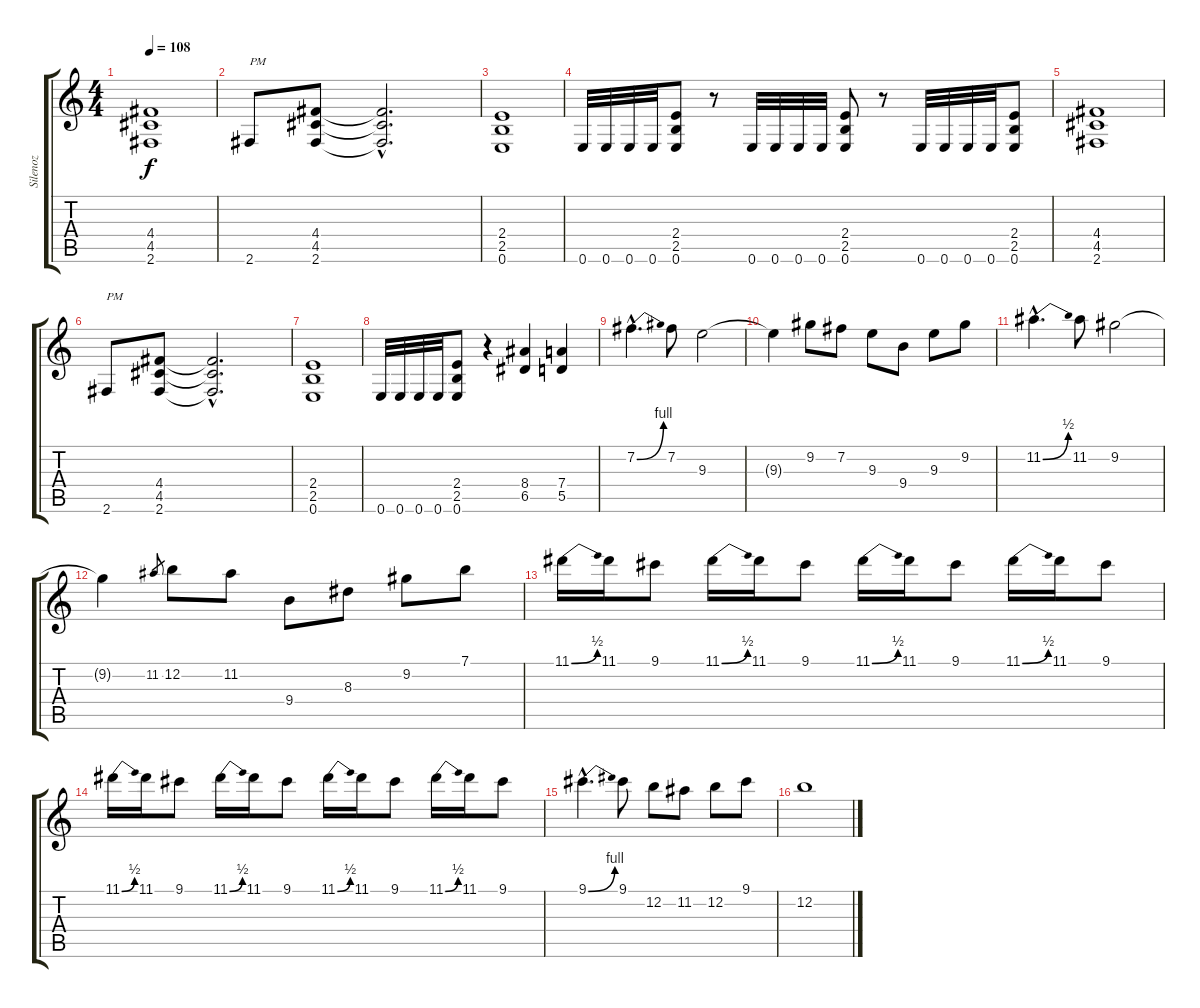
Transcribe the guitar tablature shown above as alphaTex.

\track ("Silenoz" "Silenoz") {instrument distortionguitar}
\staff {score tabs}
\tuning (E4 B3 G3 D3 A2 E2) {hide}
\ts (4 4)
\tempo 108
\clef g2
\ks c
(4.4 4.5 2.6).1{dy f} |
2.6.8{txt "PM"} (4.4 4.5 2.6).8 (4.4{hac t} 4.5{hac t} 2.6{hac t}).2{d} |
(2.4 2.5 0.6).1 |
0.6.32 0.6.32 0.6.32 0.6.32 (2.4 2.5 0.6).8 r.8 0.6.32 0.6.32 0.6.32 0.6.32 (2.4 2.5 0.6).8 r.8 0.6.32 0.6.32 0.6.32 0.6.32 (2.4 2.5 0.6).8 |
(4.4 4.5 2.6).1 |
2.6.8{txt "PM"} (4.4 4.5 2.6).8 (4.4{hac t} 4.5{hac t} 2.6{hac t}).2{d} |
(2.4 2.5 0.6).1 |
0.6.32 0.6.32 0.6.32 0.6.32 (2.4 2.5 0.6).8 r.4 (8.4 6.5).4 (7.4 5.5).4 |
7.2{be (bend 0 0 60 4) hac}.4{d} 7.2.8 9.3.2 |
9.3{t}.4 9.2.8 7.2.8 9.3.8 9.4.8 9.3.8 9.2.8 |
11.2{be (bend 0 0 60 2) hac}.4{d} 11.2.8 9.2.2 |
9.2{t}.4 11.2.8{gr} 12.2.8 11.2.8 9.4.8 8.3.8 9.2.8 7.1.8 |
11.1{be (bend 0 0 60 2)}.16 11.1.16 9.1.8 11.1{be (bend 0 0 60 2)}.16 11.1.16 9.1.8 11.1{be (bend 0 0 60 2)}.16 11.1.16 9.1.8 11.1{be (bend 0 0 60 2)}.16 11.1.16 9.1.8 |
11.1{be (bend 0 0 60 2)}.16 11.1.16 9.1.8 11.1{be (bend 0 0 60 2)}.16 11.1.16 9.1.8 11.1{be (bend 0 0 60 2)}.16 11.1.16 9.1.8 11.1{be (bend 0 0 60 2)}.16 11.1.16 9.1.8 |
9.1{be (bend 0 0 60 4) hac}.4{d} 9.1.8 12.2.8 11.2.8 12.2.8 9.1.8 |
12.2.1
